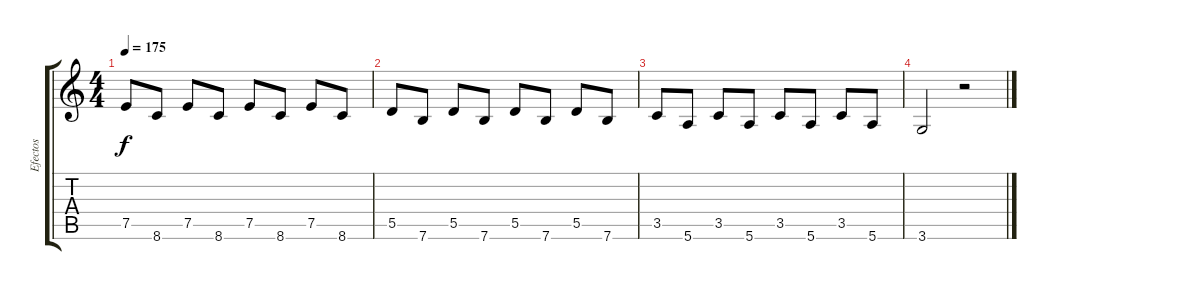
\track ("Efectos" "Efectos") {instrument overdrivenguitar}
\staff {score tabs}
\tuning (E4 B3 G3 D3 A2 E2) {hide}
\ts (4 4)
\tempo 175
\clef g2
\ks c
7.5.8{dy f} 8.6.8 7.5.8 8.6.8 7.5.8 8.6.8 7.5.8 8.6.8 |
5.5.8 7.6.8 5.5.8 7.6.8 5.5.8 7.6.8 5.5.8 7.6.8 |
3.5.8 5.6.8 3.5.8 5.6.8 3.5.8 5.6.8 3.5.8 5.6.8 |
3.6.2 r.2
